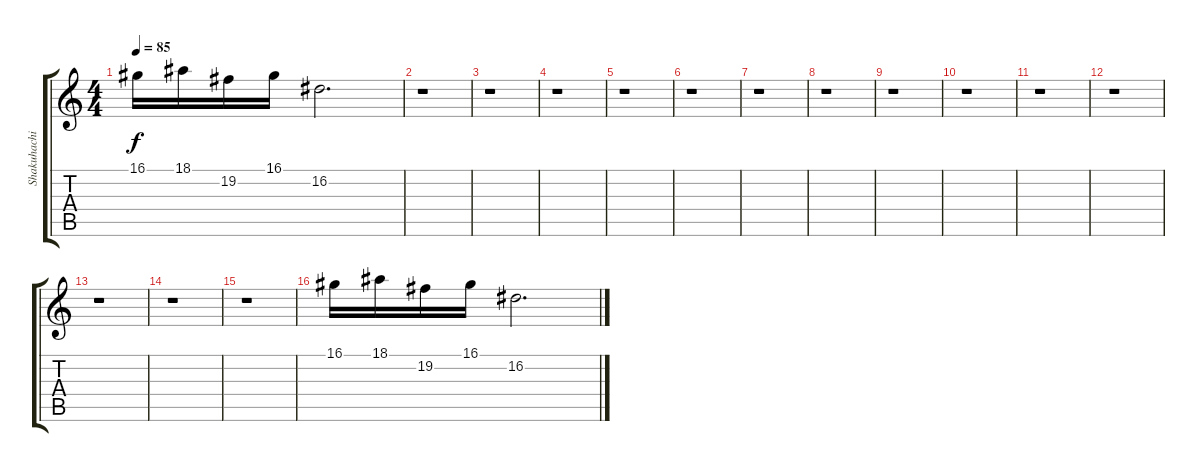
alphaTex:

\track ("Shakuhachi" "Shakuhachi") {instrument shakuhachi}
\staff {score tabs}
\tuning (E4 B3 G3 D3 A2 E2) {hide}
\ts (4 4)
\tempo 85
\clef g2
\ks c
16.1.16{dy f} 18.1.16 19.2.16 16.1.16 16.2.2{d} |
r.1 |
r.1 |
r.1 |
r.1 |
r.1 |
r.1 |
r.1 |
r.1 |
r.1 |
r.1 |
r.1 |
r.1 |
r.1 |
r.1 |
16.1.16 18.1.16 19.2.16 16.1.16 16.2.2{d}
